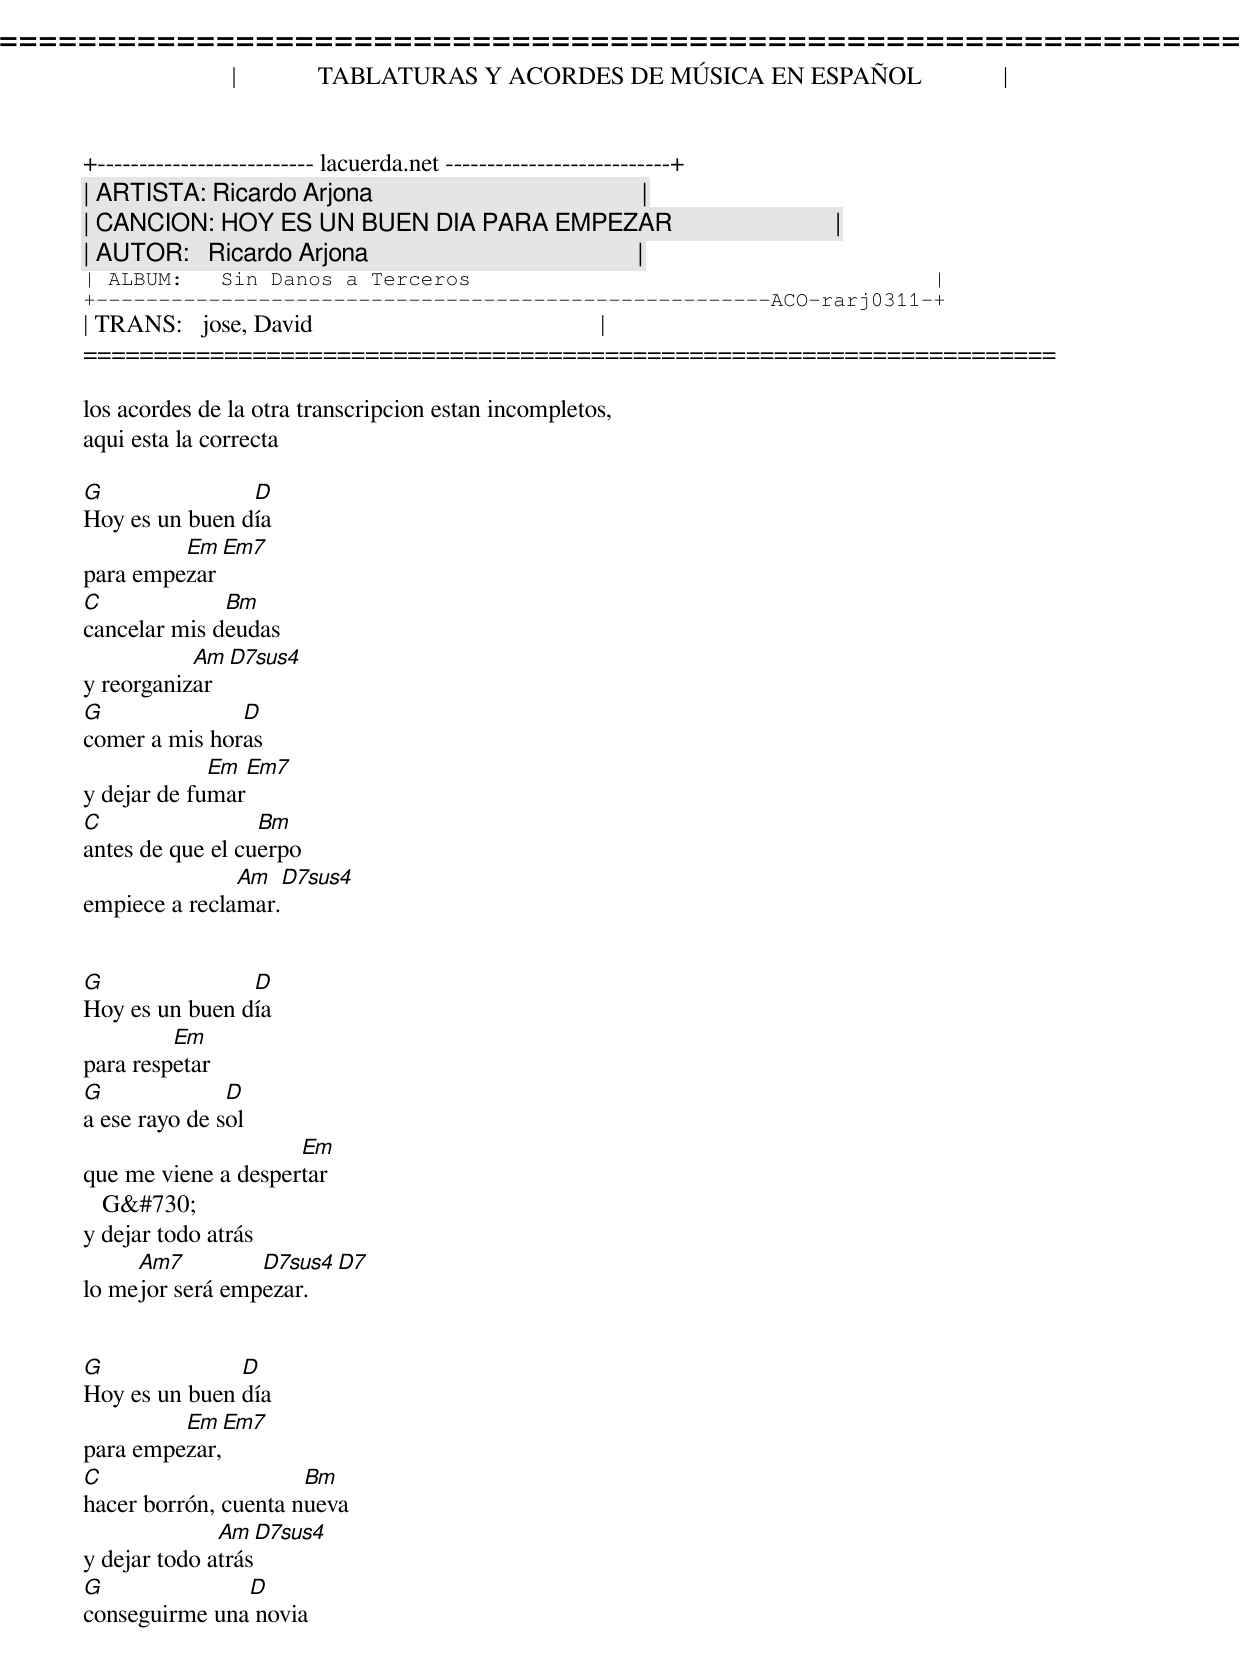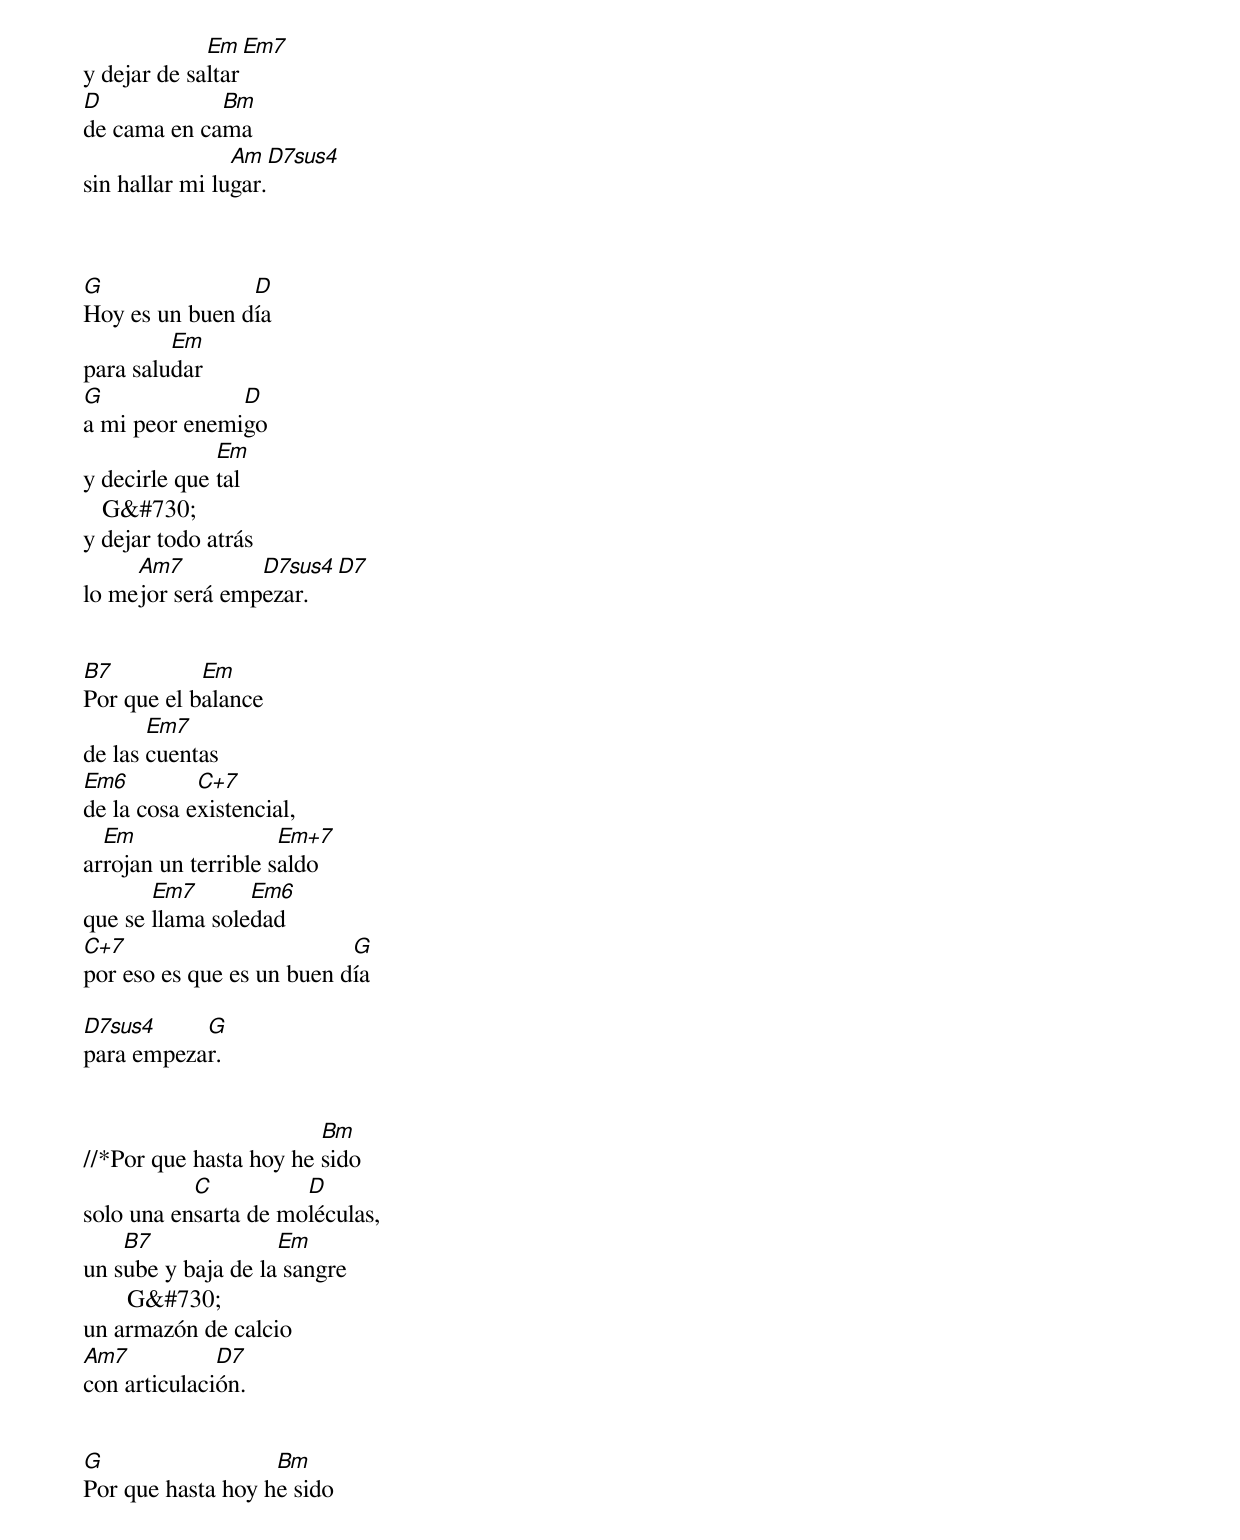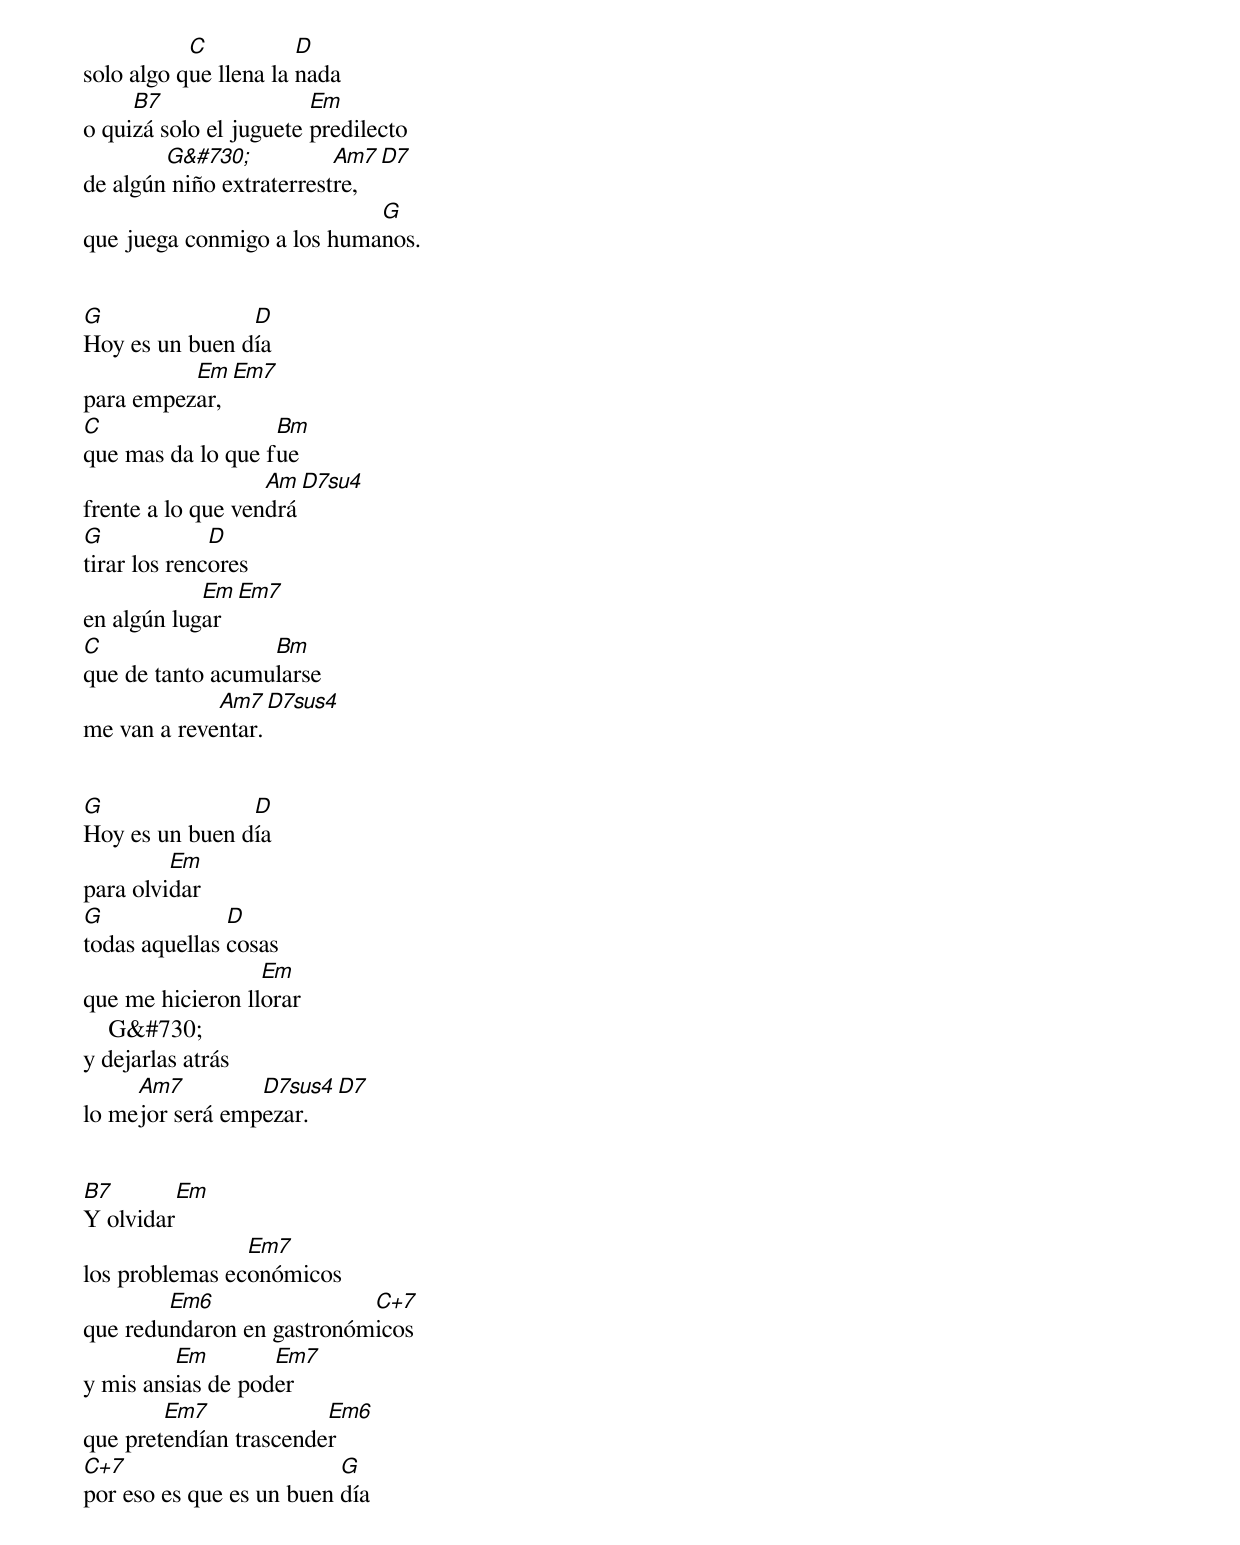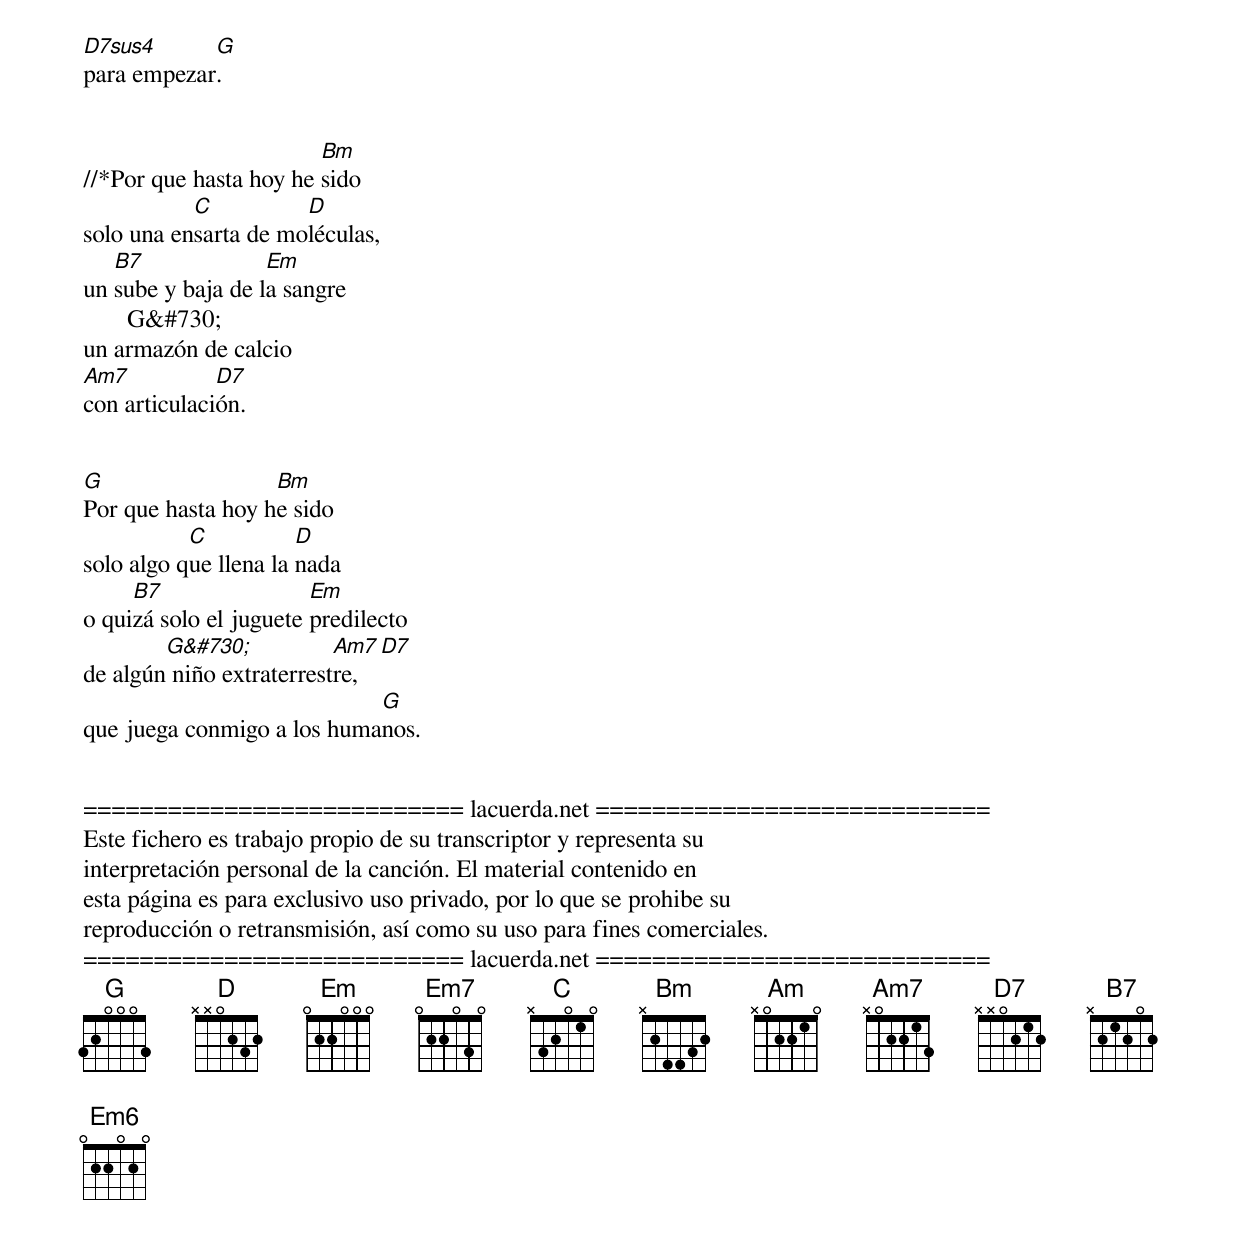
=====================================================================
|             TABLATURAS Y ACORDES DE MÚSICA EN ESPAÑOL             |
+-------------------------- lacuerda.net ---------------------------+
| ARTISTA: Ricardo Arjona                                           |
| CANCION: HOY ES UN BUEN DIA PARA EMPEZAR                          |
| AUTOR:   Ricardo Arjona                                           |
| ALBUM:   Sin Danos a Terceros                                     |
+------------------------------------------------------ACO-rarj0311-+
| TRANS:   jose, David                                              |
=====================================================================

los acordes de la otra transcripcion estan incompletos,
aqui esta la correcta

G               D
Hoy es un buen día
         Em    Em7
para empezar
C             Bm
cancelar mis deudas
           Am  D7sus4
y reorganizar
G              D
comer a mis horas
             Em    Em7
y dejar de fumar
C                 Bm
antes de que el cuerpo
               Am  D7sus4
empiece a reclamar.


G               D
Hoy es un buen día
         Em
para respetar
G              D
a ese rayo de sol
                     Em
que me viene a despertar
   G&#730;
y dejar todo atrás
     Am7         D7sus4   D7
lo mejor será empezar.


G              D
Hoy es un buen día
         Em   Em7
para empezar,
C                     Bm
hacer borrón, cuenta nueva
              Am   D7sus4
y dejar todo atrás
G              D
conseguirme una novia
             Em   Em7
y dejar de saltar
D            Bm
de cama en cama
                Am   D7sus4
sin hallar mi lugar.



G               D
Hoy es un buen día
         Em
para saludar
G              D
a mi peor enemigo
              Em
y decirle que tal
   G&#730;
y dejar todo atrás
     Am7         D7sus4   D7
lo mejor será empezar.


B7          Em
Por que el balance
       Em7
de las cuentas
Em6         C+7
de la cosa existencial,
  Em                 Em+7
arrojan un terrible saldo
       Em7       Em6
que se llama soledad
C+7                        G
por eso es que es un buen día

D7sus4     G
para empezar.


                        Bm
//*Por que hasta hoy he sido
           C          D
solo una ensarta de moléculas,
    B7              Em
un sube y baja de la sangre
       G&#730;
un armazón de calcio
Am7           D7
con articulación.


G                  Bm
Por que hasta hoy he sido
           C           D
solo algo que llena la nada
     B7                 Em
o quizá solo el juguete predilecto
        G&#730;           Am7       D7
de algún niño extraterrestre,
                            G
que juega conmigo a los humanos.


G               D
Hoy es un buen día
          Em   Em7
para empezar,
C                  Bm
que mas da lo que fue
                   Am   D7su4
frente a lo que vendrá
G             D
tirar los rencores
            Em    Em7
en algún lugar
C                 Bm
que de tanto acumularse
             Am7     D7sus4
me van a reventar.


G               D
Hoy es un buen día
         Em
para olvidar
G              D
todas aquellas cosas
                  Em
que me hicieron llorar
    G&#730;
y dejarlas atrás
     Am7         D7sus4   D7
lo mejor será empezar.


B7        Em
Y olvidar
                Em7
los problemas económicos
        Em6                C+7
que redundaron en gastronómicos
         Em        Em7
y mis ansias de poder
        Em7             Em6
que pretendían trascender
C+7                       G
por eso es que es un buen día
D7sus4      G
para empezar.


                        Bm
//*Por que hasta hoy he sido
           C          D
solo una ensarta de moléculas,
   B7              Em
un sube y baja de la sangre
       G&#730;
un armazón de calcio
Am7           D7
con articulación.


G                  Bm
Por que hasta hoy he sido
           C           D
solo algo que llena la nada
     B7                 Em
o quizá solo el juguete predilecto
        G&#730;           Am7       D7
de algún niño extraterrestre,
                            G
que juega conmigo a los humanos.


=========================== lacuerda.net ============================
Este fichero es trabajo propio de su transcriptor y representa su
interpretación personal de la canción. El material contenido en
esta página es para exclusivo uso privado, por lo que se prohibe su
reproducción o retransmisión, así como su uso para fines comerciales.
=========================== lacuerda.net ============================
